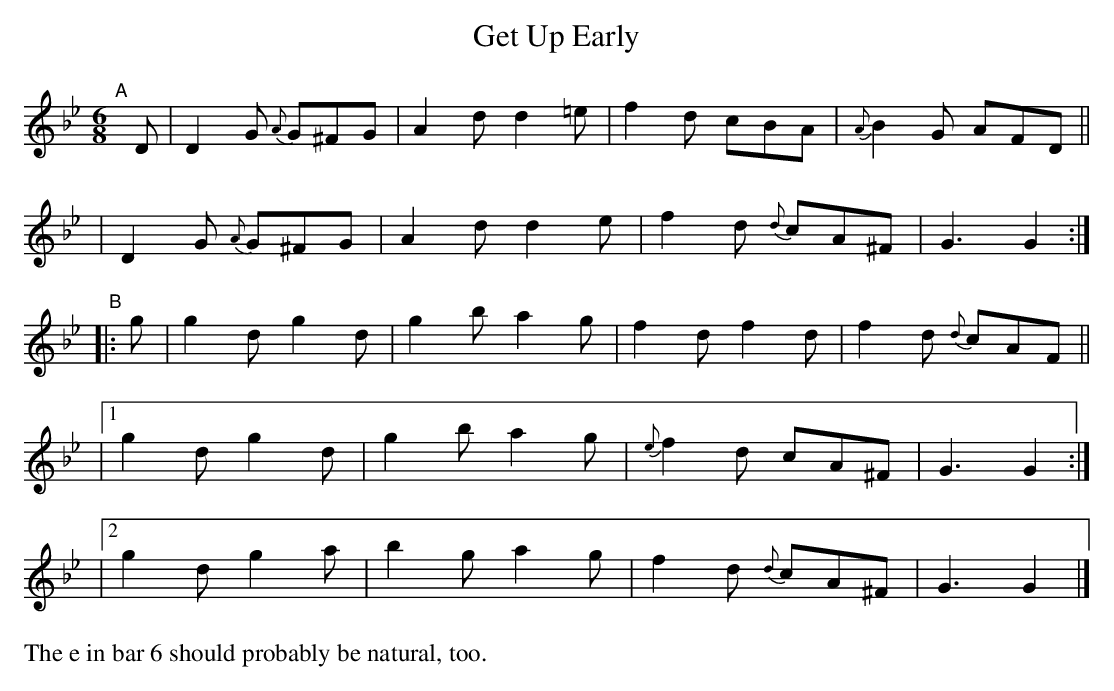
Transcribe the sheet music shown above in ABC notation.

X:1
T: Get Up Early
M: 6/8
L: 1/8
K: Gm
"^A"[|] D \
| D2G {A}G^FG | A2d d2=e | f2d cBA | {A}B2G AFD ||
| D2G {A}G^FG | A2d d2e | f2d {d}cA^F | G3 G2 :|
"^B"|: g \
 |  g2d g2d | g2b a2g | f2d f2d | f2d {d}cAF ||
|[1 g2d g2d | g2b a2g | {e}f2d cA^F | G3 G2 :|
|[2 g2d g2a | b2g a2g | f2d {d}cA^F | G3 G2 |]
